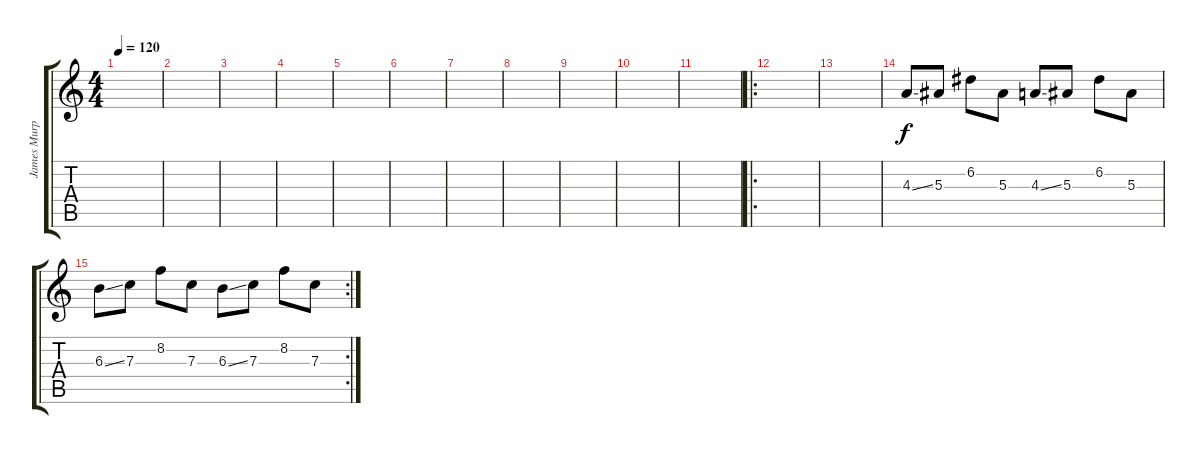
\track ("James Murphy (solo)" "James Murp") {instrument distortionguitar}
\staff {score tabs}
\tuning (D4 A3 F3 C3 G2 C2) {hide}
\ts (4 4)
\tempo 120
\clef g2
\ks c
|
|
|
|
|
|
|
|
|
|
|
\ro
|
|
4.3{ss}.8 5.3.8 6.2.8 5.3.8 4.3{ss}.8 5.3.8 6.2.8 5.3.8 |
\rc 2
6.3{ss}.8 7.3.8 8.2.8 7.3.8 6.3{ss}.8 7.3.8 8.2.8 7.3.8
